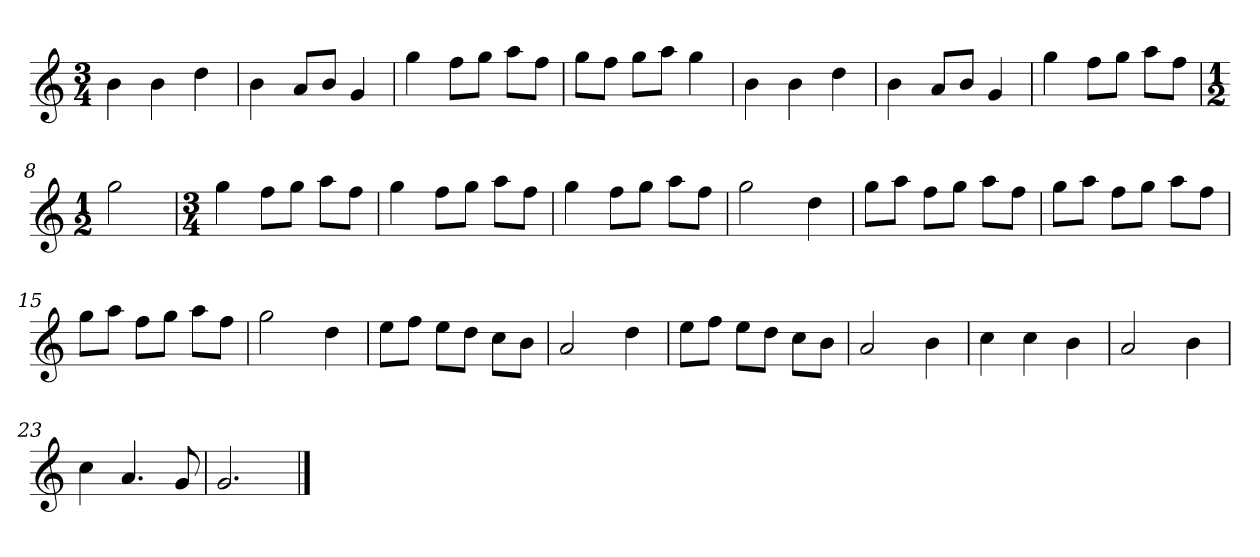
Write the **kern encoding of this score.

**kern
*part1
*staff1
*k[]
*M3/4
*MM120
=1
4b
4b
4dd
=2
4b
8aL
8bJ
4g
=3
4gg
8ffL
8ggJ
8aaL
8ffJ
=4
8ggL
8ffJ
8ggL
8aaJ
4gg
=5
4b
4b
4dd
=6
4b
8aL
8bJ
4g
=7
4gg
8ffL
8ggJ
8aaL
8ffJ
=8
*M1/2
2gg
=9
*M3/4
4gg
8ffL
8ggJ
8aaL
8ffJ
=10
4gg
8ffL
8ggJ
8aaL
8ffJ
=11
4gg
8ffL
8ggJ
8aaL
8ffJ
=12
2gg
4dd
=13
8ggL
8aaJ
8ffL
8ggJ
8aaL
8ffJ
=14
8ggL
8aaJ
8ffL
8ggJ
8aaL
8ffJ
=15
8ggL
8aaJ
8ffL
8ggJ
8aaL
8ffJ
=16
2gg
4dd
=17
8eeL
8ffJ
8eeL
8ddJ
8ccL
8bJ
=18
2a
4dd
=19
8eeL
8ffJ
8eeL
8ddJ
8ccL
8bJ
=20
2a
4b
=21
4cc
4cc
4b
=22
2a
4b
=23
4cc
4.a
8g
=24
2.g
==
*-
